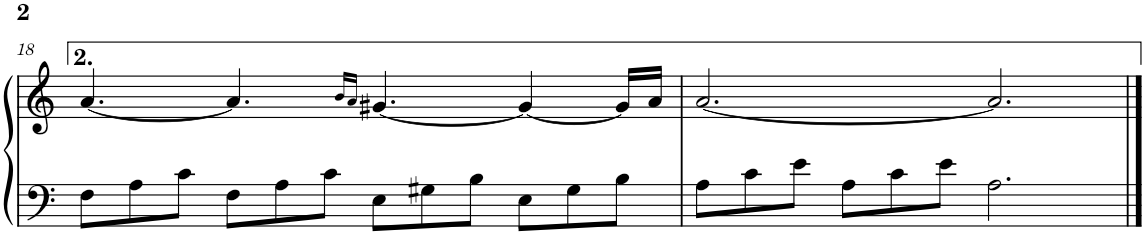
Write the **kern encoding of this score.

**kern	**kern
*part1	*part1
*staff2	*staff1
*I"P1	*
!!LO:PB:g=z
*clefF4	*clefG2
*k[]	*k[]
*M12/8	*M12/8
=18	=18
8F\L	[<4.a/
8A\	.
8c\J	.
8F\L	4.a/]
8A\	.
8c\J	.
.	16qb/LL
.	16qa/JJ
8E\L	[<4.g#X/
8G#X\	.
8B\J	.
8E\L	4g#/_
8G#\	.
8B\J	16g#/LL]
.	16a/JJ
=19	=19
8A\L	[<2.a/
8c\	.
8e\J	.
8A\L	.
8c\	.
8e\J	.
2.A\	2.a/]
==	==
*-	*-
